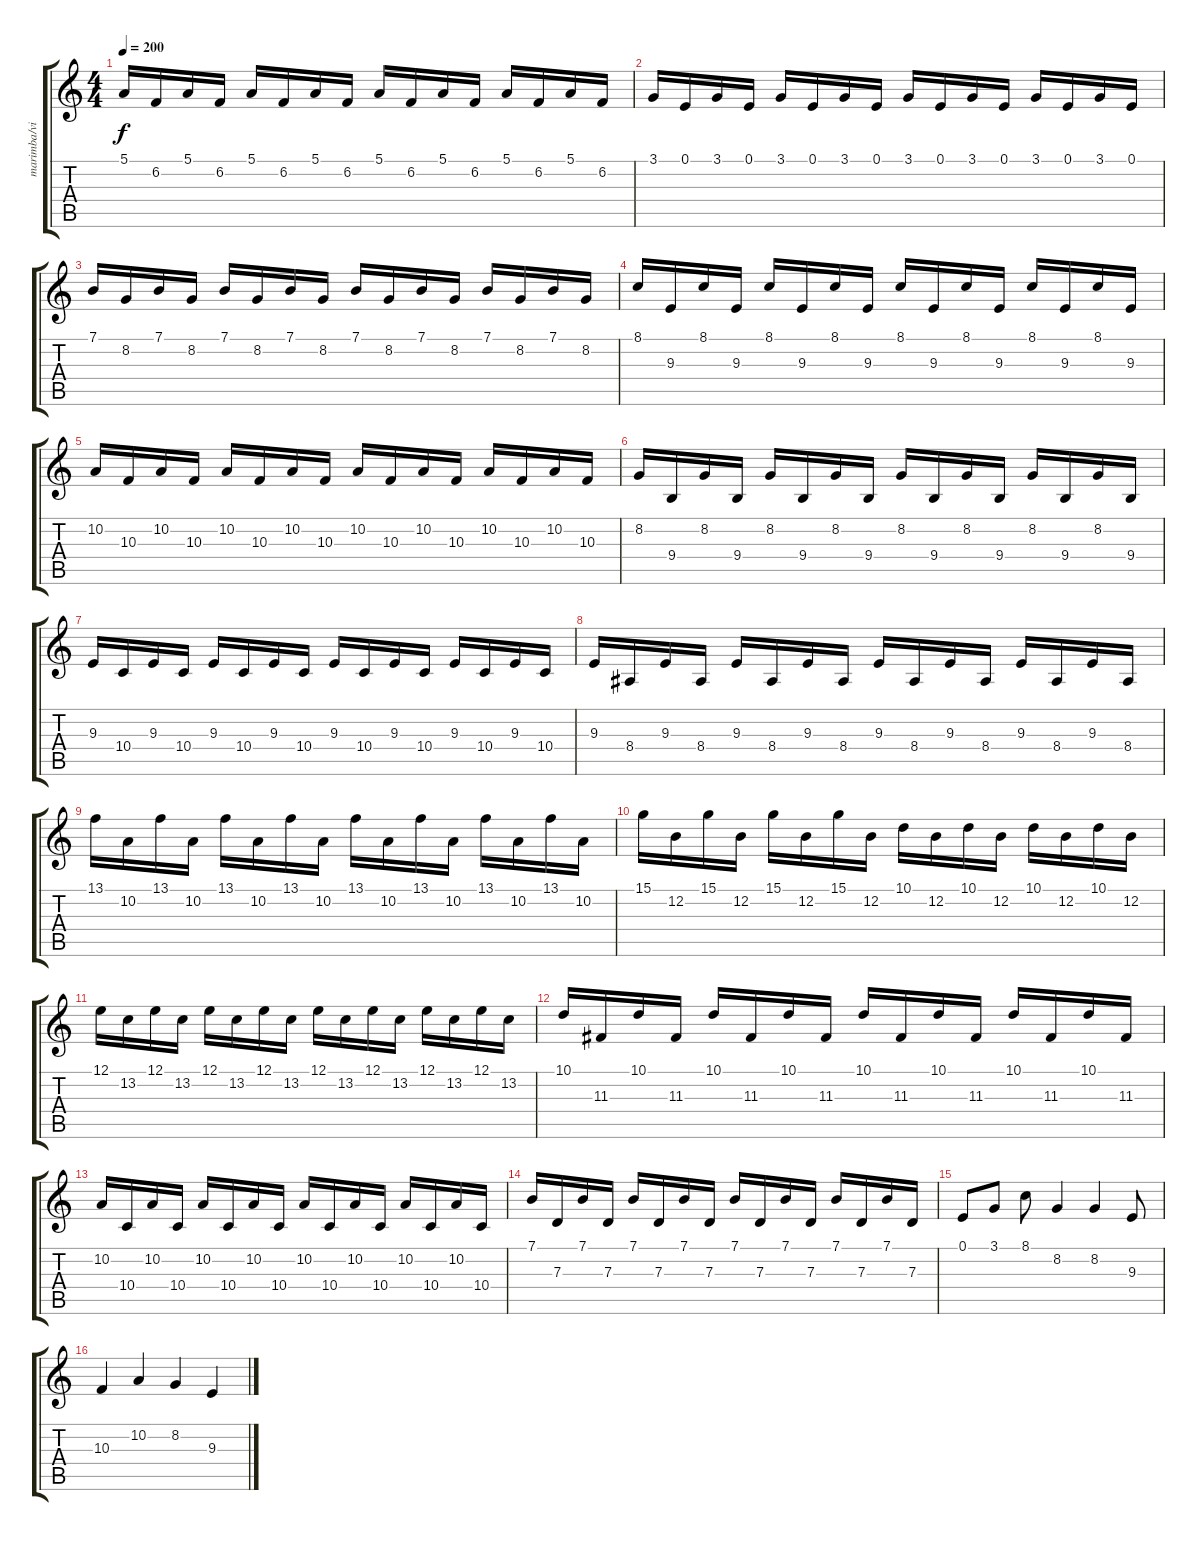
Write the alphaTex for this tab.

\track ("marimba/vibe        " "marimba/vi") {instrument marimba}
\staff {score tabs}
\tuning (E4 B3 G3 D3 A2 E2) {hide}
\ts (4 4)
\tempo 200
\clef g2
\ks c
5.1.16{dy f} 6.2.16 5.1.16 6.2.16 5.1.16 6.2.16 5.1.16 6.2.16 5.1.16 6.2.16 5.1.16 6.2.16 5.1.16 6.2.16 5.1.16 6.2.16 |
3.1.16 0.1.16 3.1.16 0.1.16 3.1.16 0.1.16 3.1.16 0.1.16 3.1.16 0.1.16 3.1.16 0.1.16 3.1.16 0.1.16 3.1.16 0.1.16 |
7.1.16 8.2.16 7.1.16 8.2.16 7.1.16 8.2.16 7.1.16 8.2.16 7.1.16 8.2.16 7.1.16 8.2.16 7.1.16 8.2.16 7.1.16 8.2.16 |
8.1.16 9.3.16 8.1.16 9.3.16 8.1.16 9.3.16 8.1.16 9.3.16 8.1.16 9.3.16 8.1.16 9.3.16 8.1.16 9.3.16 8.1.16 9.3.16 |
10.2.16 10.3.16 10.2.16 10.3.16 10.2.16 10.3.16 10.2.16 10.3.16 10.2.16 10.3.16 10.2.16 10.3.16 10.2.16 10.3.16 10.2.16 10.3.16 |
8.2.16 9.4.16 8.2.16 9.4.16 8.2.16 9.4.16 8.2.16 9.4.16 8.2.16 9.4.16 8.2.16 9.4.16 8.2.16 9.4.16 8.2.16 9.4.16 |
9.3.16 10.4.16 9.3.16 10.4.16 9.3.16 10.4.16 9.3.16 10.4.16 9.3.16 10.4.16 9.3.16 10.4.16 9.3.16 10.4.16 9.3.16 10.4.16 |
9.3.16 8.4.16 9.3.16 8.4.16 9.3.16 8.4.16 9.3.16 8.4.16 9.3.16 8.4.16 9.3.16 8.4.16 9.3.16 8.4.16 9.3.16 8.4.16 |
13.1.16 10.2.16 13.1.16 10.2.16 13.1.16 10.2.16 13.1.16 10.2.16 13.1.16 10.2.16 13.1.16 10.2.16 13.1.16 10.2.16 13.1.16 10.2.16 |
15.1.16 12.2.16 15.1.16 12.2.16 15.1.16 12.2.16 15.1.16 12.2.16 10.1.16 12.2.16 10.1.16 12.2.16 10.1.16 12.2.16 10.1.16 12.2.16 |
12.1.16 13.2.16 12.1.16 13.2.16 12.1.16 13.2.16 12.1.16 13.2.16 12.1.16 13.2.16 12.1.16 13.2.16 12.1.16 13.2.16 12.1.16 13.2.16 |
10.1.16 11.3.16 10.1.16 11.3.16 10.1.16 11.3.16 10.1.16 11.3.16 10.1.16 11.3.16 10.1.16 11.3.16 10.1.16 11.3.16 10.1.16 11.3.16 |
10.2.16 10.4.16 10.2.16 10.4.16 10.2.16 10.4.16 10.2.16 10.4.16 10.2.16 10.4.16 10.2.16 10.4.16 10.2.16 10.4.16 10.2.16 10.4.16 |
7.1.16 7.3.16 7.1.16 7.3.16 7.1.16 7.3.16 7.1.16 7.3.16 7.1.16 7.3.16 7.1.16 7.3.16 7.1.16 7.3.16 7.1.16 7.3.16 |
0.1.8 3.1.8 8.1.8 8.2.4 8.2.4 9.3.8 |
10.3.4 10.2.4 8.2.4 9.3.4
